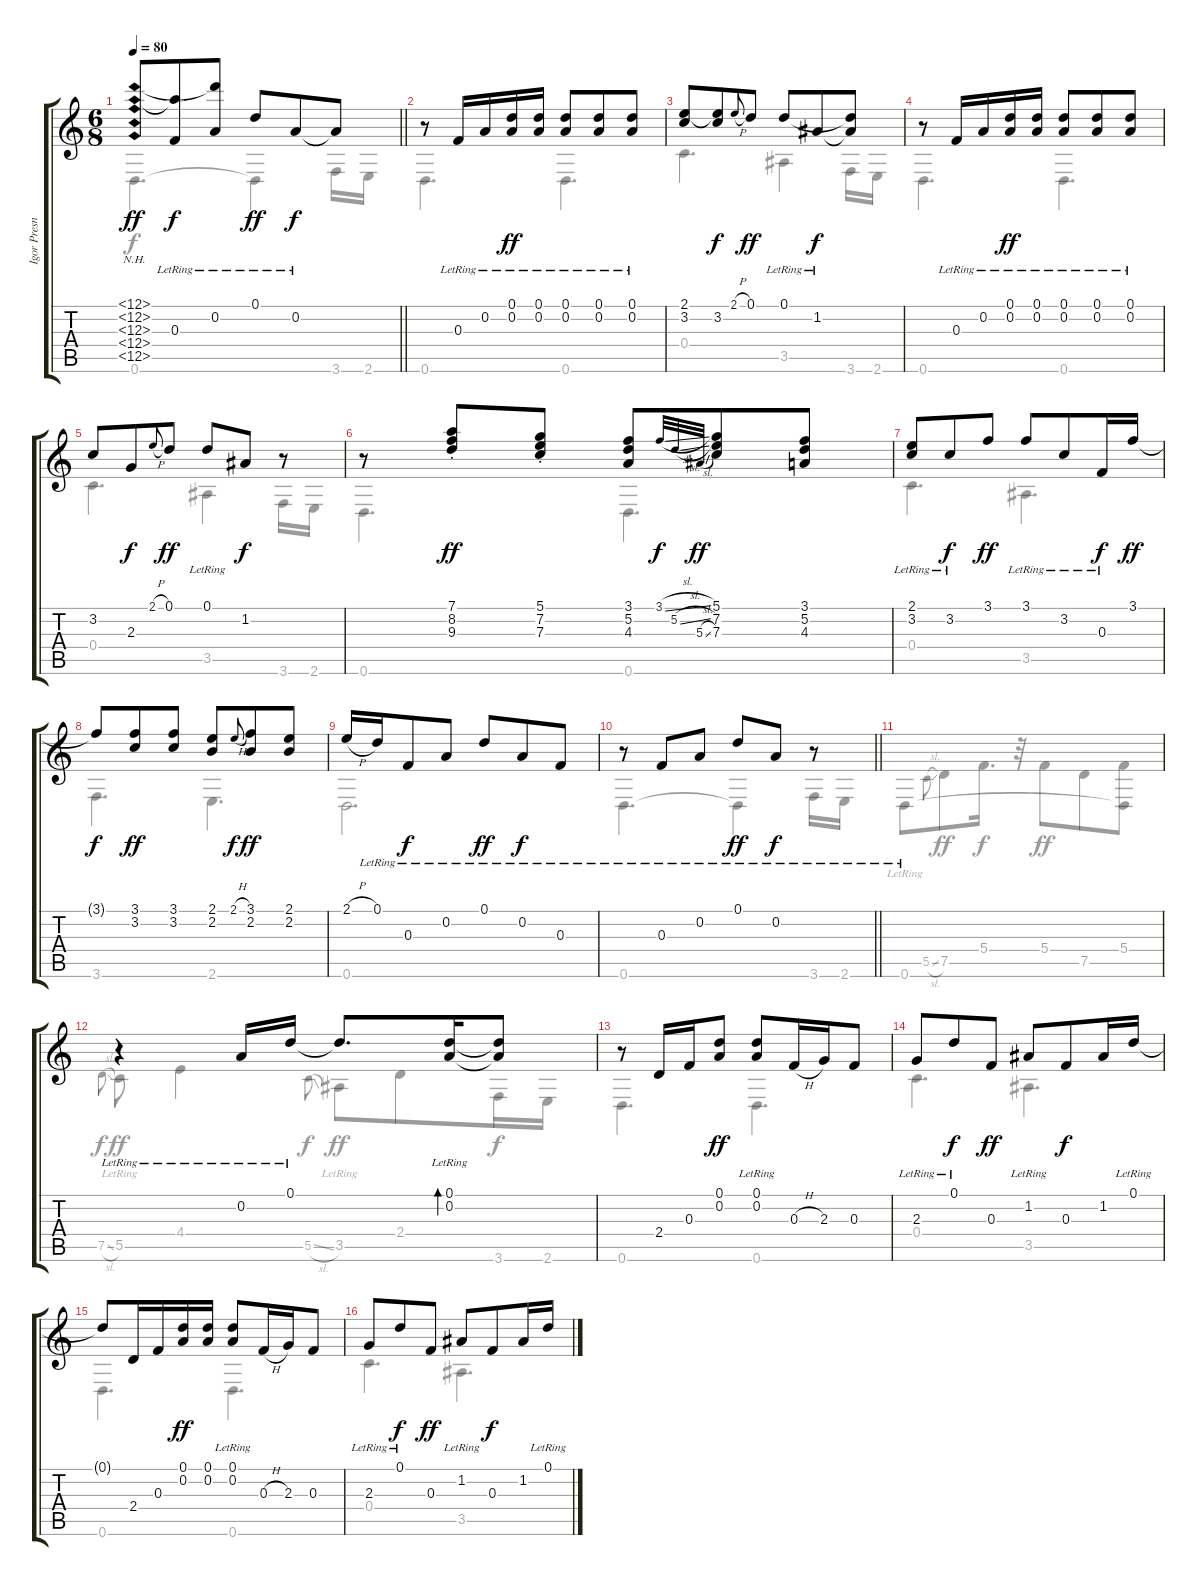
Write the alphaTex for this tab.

\track ("Igor Presnyakov" "Igor Presn") {instrument acousticguitarsteel}
\staff {score tabs}
\tuning (D4 A3 F3 C3 G2 D2) {hide}
\voice
\ts (6 8)
\tempo 80
\clef g2
\barLineRight lightlight
\ks c
(12.1{nh} 12.2{nh} 12.3{nh} 12.4{nh} 12.5{nh}).8{dy ff} (12.2{t} 0.3{lr}).8{dy f} (12.1{t} 0.2{lr}).8 0.1{lr}.8{dy ff} 0.2{lr}.8{dy f} 0.2{t}.8 |
r.8 0.3{lr}.16 0.2{lr}.16 (0.1{lr} 0.2{lr}).16{dy ff} (0.1{lr} 0.2{lr}).16 (0.1{lr} 0.2{lr}).8 (0.1{lr} 0.2{lr}).8 (0.1{lr} 0.2{lr}).8 |
(2.1 3.2).8 (2.1{t} 3.2).8{dy f} 2.1{h}.8{gr onbeat} 0.1.8{dy ff} 0.1{lr}.8 1.2{lr}.8{dy f} (0.1{t} 1.2{t}).8 |
r.8 0.3{lr}.16 0.2{lr}.16 (0.1{lr} 0.2{lr}).16{dy ff} (0.1{lr} 0.2{lr}).16 (0.1{lr} 0.2{lr}).8 (0.1{lr} 0.2{lr}).8 (0.1{lr} 0.2{lr}).8 |
3.2.8 2.3.8{dy f} 2.1{h}.8{gr onbeat} 0.1.8{dy ff} 0.1{lr}.8 1.2.8{dy f} r.8 |
r.8 (7.1{st} 8.2{st} 9.3).8{dy ff} (5.1{st} 7.2{st} 7.3).8 (3.1 5.2 4.3).8 3.1{sl}.32{gr onbeat dy f} 5.2{sl}.32{gr onbeat} 5.3{sl}.32{gr onbeat dy ff} (5.1 7.2 7.3).8 (3.1 5.2 4.3).8 |
(2.1{lr} 3.2).8 3.2{lr}.8{dy f} 3.1.8{dy ff} 3.1{lr}.8 3.2{lr}.8 0.3{lr}.16{dy f} 3.1.16{dy ff} |
3.1{t}.8{dy f} (3.1 3.2).8{dy ff} (3.1 3.2).8 (2.1 2.2).8 2.1{h}.8{gr onbeat dy f} (3.1 2.2).8{dy ff} (2.1 2.2).8 |
2.1{h}.16 0.1{lr}.16 0.3{lr}.8{dy f} 0.2{lr}.8 0.1{lr}.8{dy ff} 0.2{lr}.8{dy f} 0.3{lr}.8 |
\barLineRight lightlight
r.8 0.3{lr}.8 0.2{lr}.8 0.1{lr}.8{dy ff} 0.2{lr}.8{dy f} r.8 |
|
r.4 0.2{lr}.16 0.1{lr}.16 0.1{t}.8{d} (0.1{lr} 0.2).16{bd 480} (0.1{t} 0.2{t}).8 |
r.8 2.4.16 0.3.16 (0.1 0.2).8{dy ff} (0.1{lr} 0.2{lr}).8 0.3{h}.16 2.3.16 0.3.8 |
2.3{lr}.8 0.1{lr}.8{dy f} 0.3.8{dy ff} 1.2{lr}.8 0.3.8{dy f} 1.2.16 0.1{lr}.16 |
0.1{t}.8 2.4.16 0.3.16 (0.1 0.2).16{dy ff} (0.1 0.2).16 (0.1{lr} 0.2{lr}).8 0.3{h}.16 2.3.16 0.3.8 |
2.3{lr}.8 0.1{lr}.8{dy f} 0.3.8{dy ff} 1.2{lr}.8 0.3.8{dy f} 1.2.16 0.1{lr}.16
\voice
\clef g2
\ottava regular
\simile none
\barLineRight lightlight
\ks c
0.6.4{d dy f} 0.6{t}.4 3.6.16 2.6.16 |
0.6.4{d} 0.6.4{d} |
0.4.4{d} 3.5.4 3.6.16 2.6.16 |
0.6.4{d} 0.6.4{d} |
0.4.4{d} 3.5.4 3.6.16 2.6.16 |
0.6.4{d} 0.6.4{d} |
0.4.4{d} 3.5.4{d} |
3.6.4{d} 2.6.4{d} |
0.6.2{d} |
\barLineRight lightlight
0.6.4{d} 0.6{t}.4 3.6.16 2.6.16 |
0.6{lr}.8 5.5{sl}.8{gr onbeat} 7.5.8{dy ff} 5.4.16{d dy f} r.32 5.4.8{dy ff} 7.5.8 (5.4 0.6{t}).8 |
7.5{sl}.8{gr onbeat dy f} 5.5{lr}.8{dy ff} 4.4.4 5.5{sl}.8{gr onbeat dy f} 3.5{lr}.8{dy ff} 2.4.8 3.6.16{dy f} 2.6.16 |
0.6.4{d} 0.6.4{d} |
0.4.4{d} 3.5.4{d} |
0.6.4{d} 0.6.4{d} |
0.4.4{d} 3.5.4{d}
